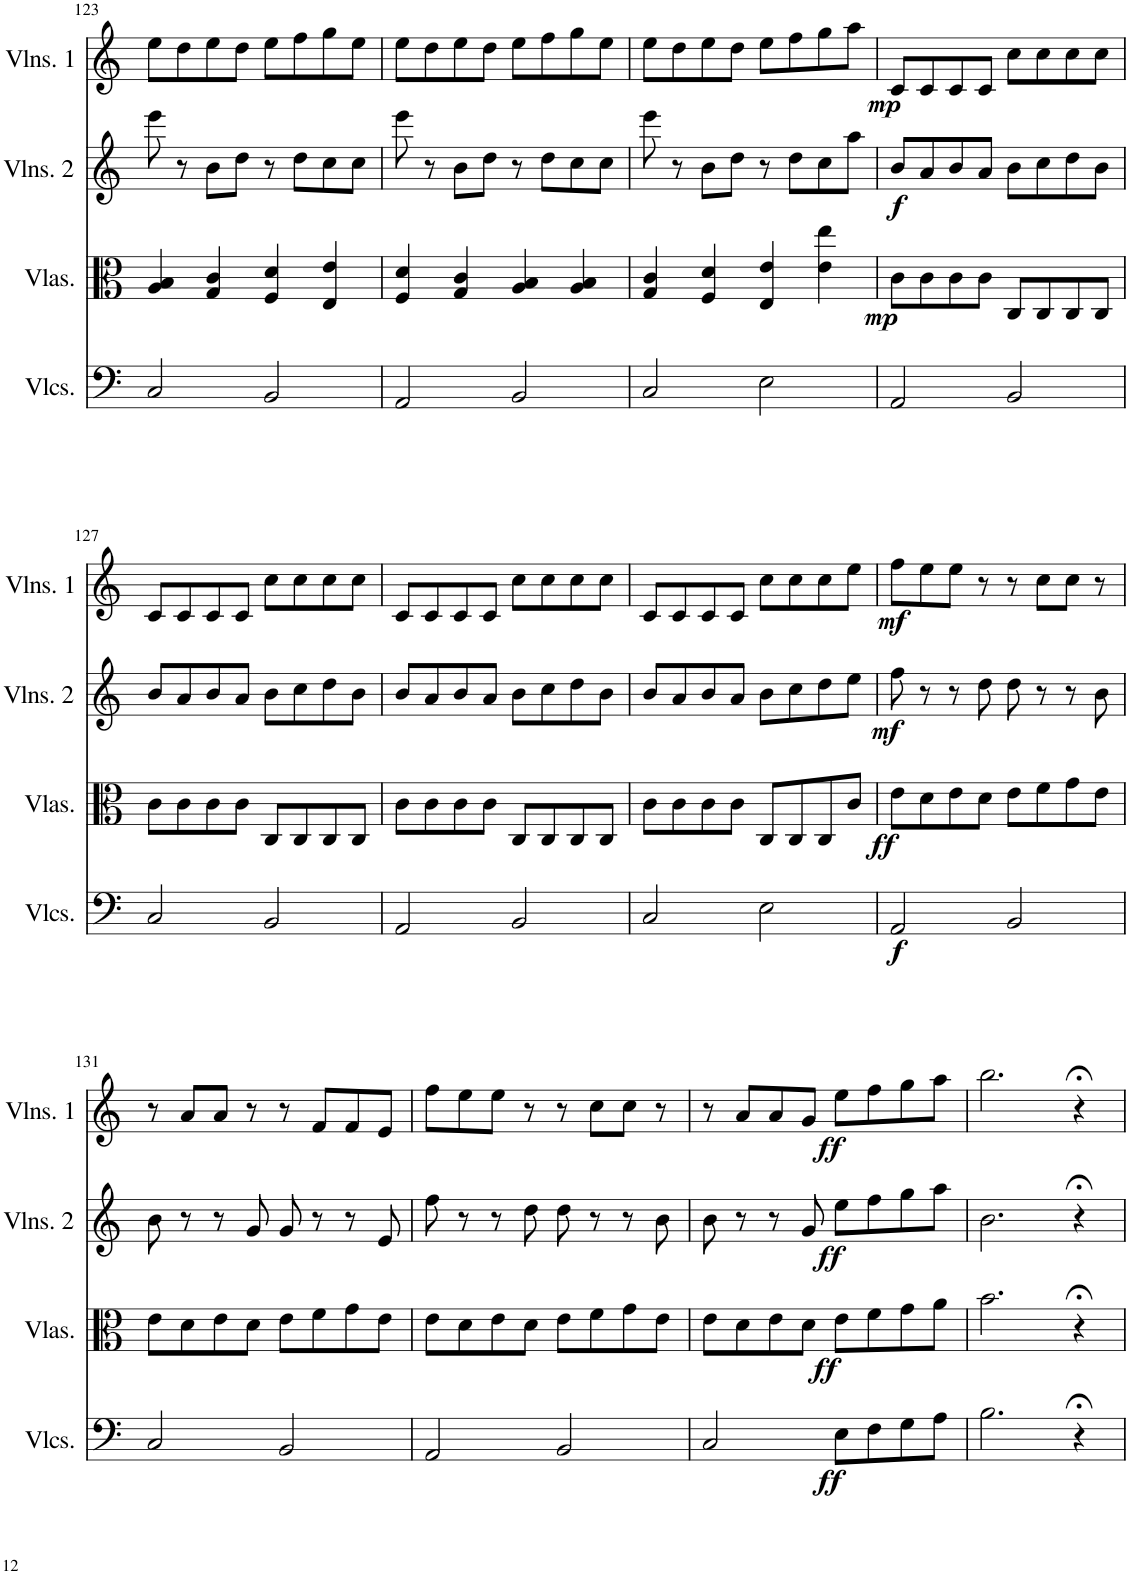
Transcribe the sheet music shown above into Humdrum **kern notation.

**kern	**dynam	**kern	**dynam	**kern	**dynam	**kern	**dynam
*part4	*part4	*part3	*part3	*part2	*part2	*part1	*part1
*staff4	*staff4	*staff3	*staff3	*staff2	*staff2	*staff1	*staff1
*I"Violoncellos	*	*I"Violas	*	*I"Violins 2	*	*I"Violins 1	*
*I'Vlcs.	*	*I'Vlas.	*	*I'Vlns. 2	*	*I'Vlns. 1	*
!!LO:PB:g=z
*clefF4	*	*clefC3	*	*clefG2	*	*clefG2	*
*k[]	*	*k[]	*	*k[]	*	*k[]	*
*M4/4	*	*M4/4	*	*M4/4	*	*M4/4	*
=123	=123	=123	=123	=123	=123	=123	=123
2C/	.	4A/ 4B/	.	8eee\	.	8ee\L	.
.	.	.	.	8r	.	8dd\	.
.	.	4G/ 4c/	.	8b\L	.	8ee\	.
.	.	.	.	8dd\J	.	8dd\J	.
2BB/	.	4F/ 4d/	.	8r	.	8ee\L	.
.	.	.	.	8dd\L	.	8ff\	.
.	.	4E/ 4e/	.	8cc\	.	8gg\	.
.	.	.	.	8cc\J	.	8ee\J	.
=124	=124	=124	=124	=124	=124	=124	=124
2AA/	.	4F/ 4d/	.	8eee\	.	8ee\L	.
.	.	.	.	8r	.	8dd\	.
.	.	4G/ 4c/	.	8b\L	.	8ee\	.
.	.	.	.	8dd\J	.	8dd\J	.
2BB/	.	4A/ 4B/	.	8r	.	8ee\L	.
.	.	.	.	8dd\L	.	8ff\	.
.	.	4A/ 4B/	.	8cc\	.	8gg\	.
.	.	.	.	8cc\J	.	8ee\J	.
=125	=125	=125	=125	=125	=125	=125	=125
2C/	.	4G/ 4c/	.	8eee\	.	8ee\L	.
.	.	.	.	8r	.	8dd\	.
.	.	4F/ 4d/	.	8b\L	.	8ee\	.
.	.	.	.	8dd\J	.	8dd\J	.
2E\	.	4E/ 4e/	.	8r	.	8ee\L	.
.	.	.	.	8dd\L	.	8ff\	.
.	.	4e\ 4ee\	.	8cc\	.	8gg\	.
.	.	.	.	8aa\J	.	8aa\J	.
=126	=126	=126	=126	=126	=126	=126	=126
!	!	!	!LO:DY:b	!	!LO:DY:b	!	!LO:DY:b
2AA/	.	8c\L	mp	8b/L	f	8c/L	mp
.	.	8c\	.	8a/	.	8c/	.
.	.	8c\	.	8b/	.	8c/	.
.	.	8c\J	.	8a/J	.	8c/J	.
2BB/	.	8C/L	.	8b\L	.	8cc\L	.
.	.	8C/	.	8cc\	.	8cc\	.
.	.	8C/	.	8dd\	.	8cc\	.
.	.	8C/J	.	8b\J	.	8cc\J	.
!!LO:LB:g=z
=127	=127	=127	=127	=127	=127	=127	=127
2C/	.	8c\L	.	8b/L	.	8c/L	.
.	.	8c\	.	8a/	.	8c/	.
.	.	8c\	.	8b/	.	8c/	.
.	.	8c\J	.	8a/J	.	8c/J	.
2BB/	.	8C/L	.	8b\L	.	8cc\L	.
.	.	8C/	.	8cc\	.	8cc\	.
.	.	8C/	.	8dd\	.	8cc\	.
.	.	8C/J	.	8b\J	.	8cc\J	.
=128	=128	=128	=128	=128	=128	=128	=128
2AA/	.	8c\L	.	8b/L	.	8c/L	.
.	.	8c\	.	8a/	.	8c/	.
.	.	8c\	.	8b/	.	8c/	.
.	.	8c\J	.	8a/J	.	8c/J	.
2BB/	.	8C/L	.	8b\L	.	8cc\L	.
.	.	8C/	.	8cc\	.	8cc\	.
.	.	8C/	.	8dd\	.	8cc\	.
.	.	8C/J	.	8b\J	.	8cc\J	.
=129	=129	=129	=129	=129	=129	=129	=129
2C/	.	8c\L	.	8b/L	.	8c/L	.
.	.	8c\	.	8a/	.	8c/	.
.	.	8c\	.	8b/	.	8c/	.
.	.	8c\J	.	8a/J	.	8c/J	.
2E\	.	8C/L	.	8b\L	.	8cc\L	.
.	.	8C/	.	8cc\	.	8cc\	.
.	.	8C/	.	8dd\	.	8cc\	.
.	.	8c/J	.	8ee\J	.	8ee\J	.
=130	=130	=130	=130	=130	=130	=130	=130
!	!LO:DY:b	!	!LO:DY:b	!	!LO:DY:b	!	!LO:DY:b
2AA/	f	8e\L	ff	8ff\	mf	8ff\L	mf
.	.	8d\	.	8r	.	8ee\	.
.	.	8e\	.	8r	.	8ee\J	.
.	.	8d\J	.	8dd\	.	8r	.
2BB/	.	8e\L	.	8dd\	.	8r	.
.	.	8f\	.	8r	.	8cc\L	.
.	.	8g\	.	8r	.	8cc\J	.
.	.	8e\J	.	8b\	.	8r	.
!!LO:LB:g=z
=131	=131	=131	=131	=131	=131	=131	=131
2C/	.	8e\L	.	8b\	.	8r	.
.	.	8d\	.	8r	.	8a/L	.
.	.	8e\	.	8r	.	8a/J	.
.	.	8d\J	.	8g/	.	8r	.
2BB/	.	8e\L	.	8g/	.	8r	.
.	.	8f\	.	8r	.	8f/L	.
.	.	8g\	.	8r	.	8f/	.
.	.	8e\J	.	8e/	.	8e/J	.
=132	=132	=132	=132	=132	=132	=132	=132
2AA/	.	8e\L	.	8ff\	.	8ff\L	.
.	.	8d\	.	8r	.	8ee\	.
.	.	8e\	.	8r	.	8ee\J	.
.	.	8d\J	.	8dd\	.	8r	.
2BB/	.	8e\L	.	8dd\	.	8r	.
.	.	8f\	.	8r	.	8cc\L	.
.	.	8g\	.	8r	.	8cc\J	.
.	.	8e\J	.	8b\	.	8r	.
=133	=133	=133	=133	=133	=133	=133	=133
2C/	.	8e\L	.	8b\	.	8r	.
.	.	8d\	.	8r	.	8a/L	.
.	.	8e\	.	8r	.	8a/	.
.	.	8d\J	.	8g/	.	8g/J	.
!	!LO:DY:b	!	!LO:DY:b	!	!LO:DY:b	!	!LO:DY:b
8E\L	ff	8e\L	ff	8ee\L	ff	8ee\L	ff
8F\	.	8f\	.	8ff\	.	8ff\	.
8G\	.	8g\	.	8gg\	.	8gg\	.
8A\J	.	8a\J	.	8aa\J	.	8aa\J	.
=134	=134	=134	=134	=134	=134	=134	=134
2.B\	.	2.b\	.	2.b\	.	2.bb\	.
4r;<	.	4r;<	.	4r;<	.	4r;<	.
=	=	=	=	=	=	=	=
*-	*-	*-	*-	*-	*-	*-	*-
